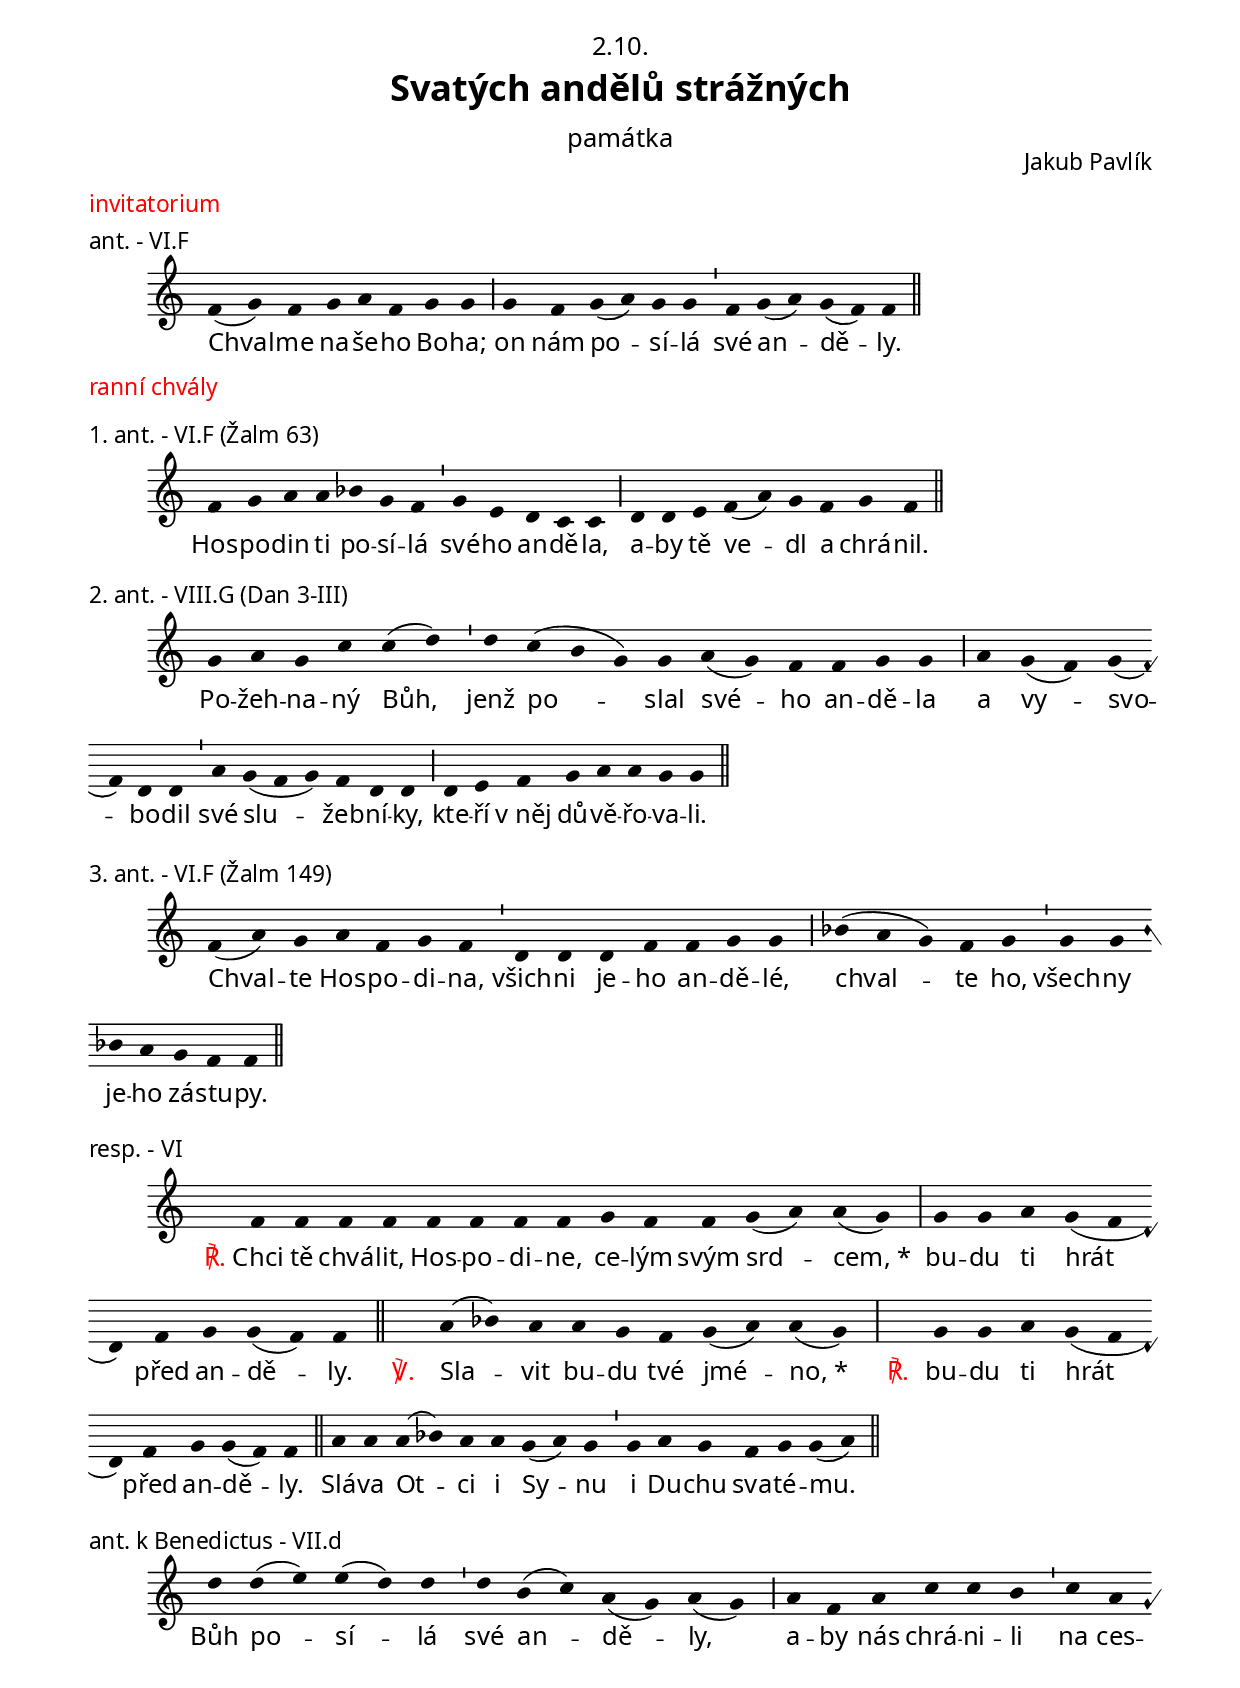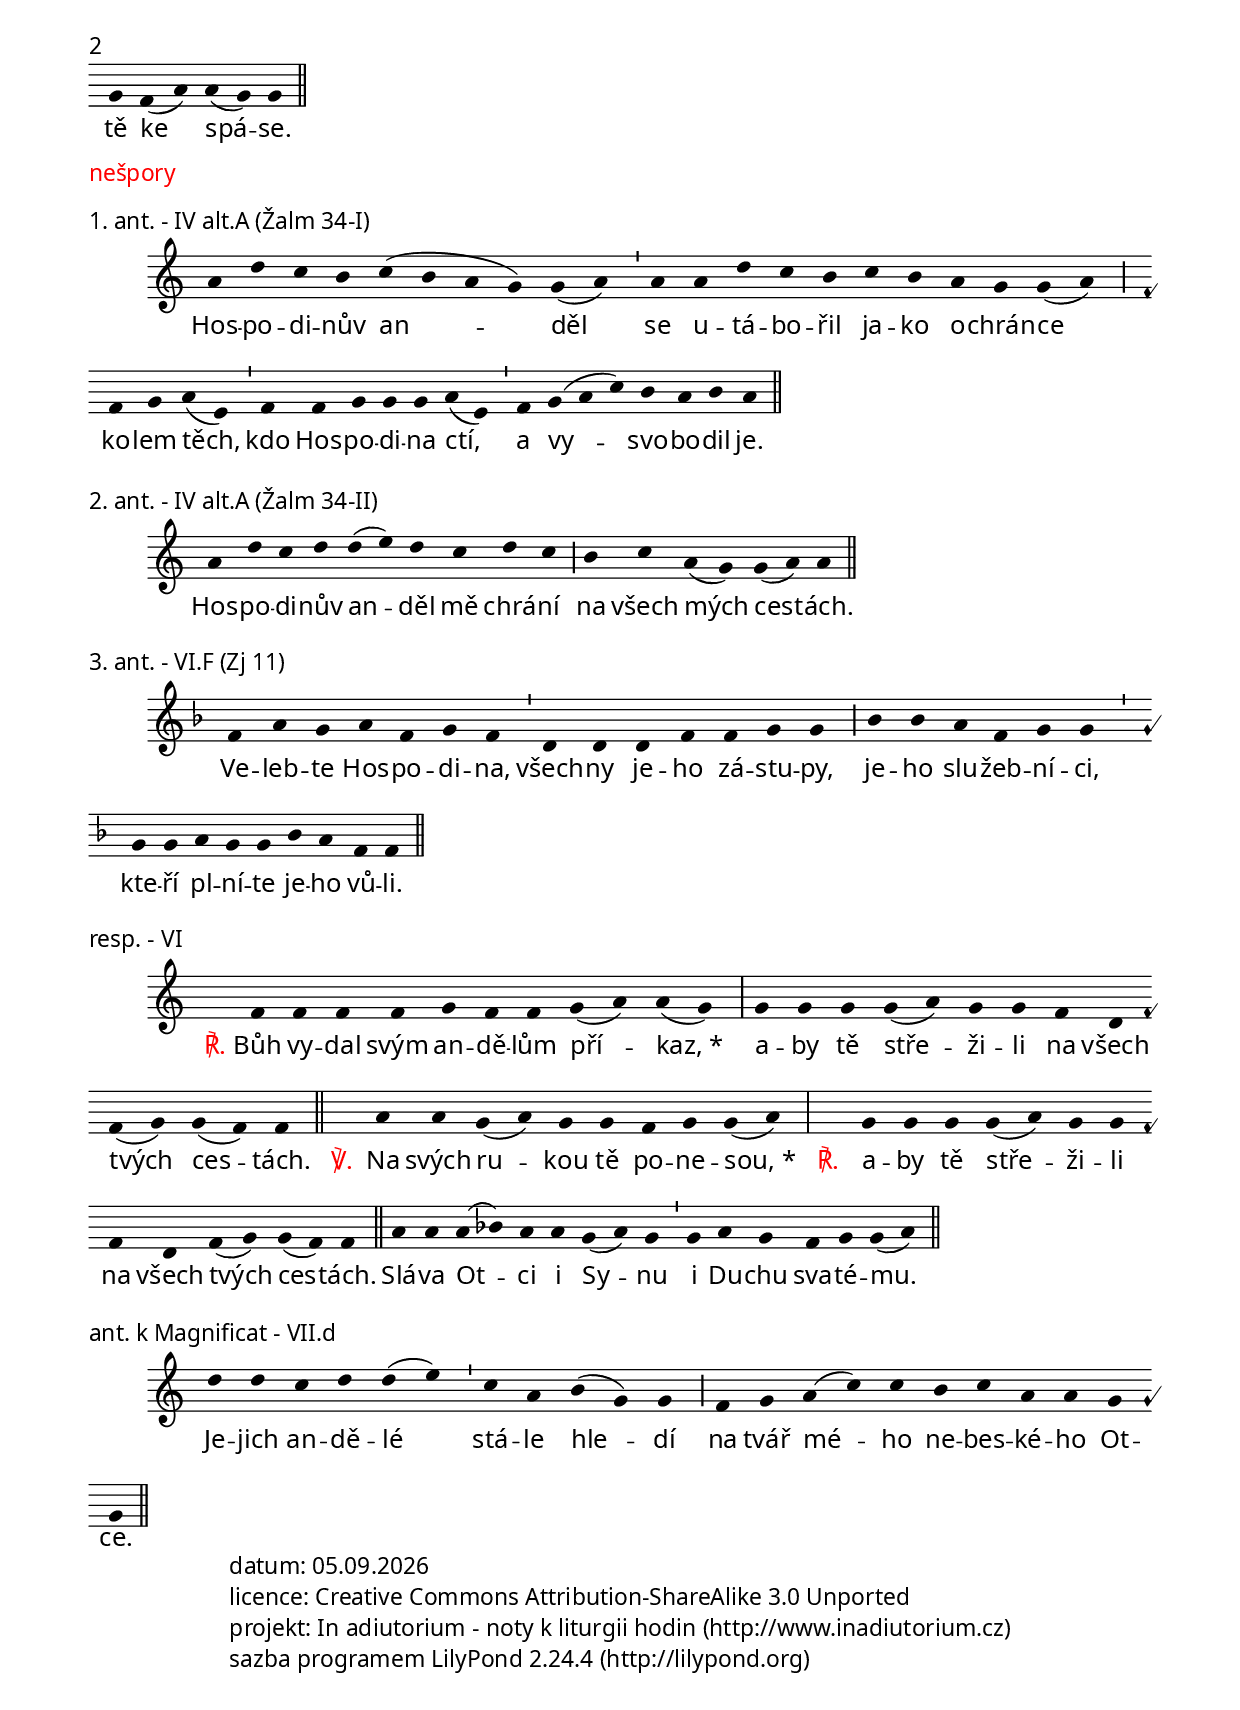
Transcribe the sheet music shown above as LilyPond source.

\version "2.15.40"

\include "../spolecne.ly"
\include "../dilyresponsorii.ly"

\header {
  title = \markup\titleSvatek
            "Svatých andělů strážných"
            památka
            2.10.
  composer = "Jakub Pavlík"
}

\markup {\nadpisHodinka {"invitatorium"}}

\score {
  \relative c' {
    \choralniRezim
    f4( g) f g a f g g \barMaior
    g f g( a) g g \barMin
    f g( a) g( f) f \barFinalis
  }
  \addlyrics {
    Chval -- me na -- še -- ho Bo -- ha;
    on nám po -- sí -- lá
    své an -- dě -- ly.
  }
  \header {
    quid = "ant."
    modus = "VI"
    differentia = "F"
    psalmus = ""
    fial = "sanktoral/0125obracenipavla.ly#invit?zacatek"
    id = "invit"
    piece = \markup {\sestavTitulekBezZalmu}
  }
}

\markup {\nadpisHodinka {"ranní chvály"}}

\score {
  \relative c' {
    \choralniRezim
    f4 g a a bes g f \barMin g e d c c \barMaior
    d d e f( a) g f g f \barFinalis
  }
  \addlyrics {
    Hos -- po -- din ti po -- sí -- lá své -- ho an -- dě -- la,
    a -- by tě ve -- dl a chrá -- nil.
  }
  \header {
    quid = "1. ant."
    modus = "VI"
    differentia = "F"
    psalmus = "Žalm 63"
    id = "rch-a1"
    piece = \markup {\sestavTitulek}
  }
}

\score {
  \relative c'' {
    \choralniRezim
    g4 a g c c( d) \barMin
    d c( b g) g a( g) f f g g \barMaior
    a g( f) g( f) d d \barMin a' g( f g) f d d \barMaior
    d e f g a a g g \barFinalis
  }
  \addlyrics {
    Po -- žeh -- na -- ný Bůh,
    jenž po -- slal své -- ho an -- dě -- la
    a vy -- svo -- bo -- dil své slu -- žeb -- ní -- ky,
    kte -- ří v_něj dů -- vě -- řo -- va -- li.
  }
  \header {
    quid = "2. ant."
    modus = "VIII"
    differentia = "G"
    psalmus = "Dan 3-III"
    id = "rch-a2"
    piece = \markup {\sestavTitulek}
  }
}

\score {
  \relative c' {
    \choralniRezim
    f4( a) g a f g f \barMin
    d d d f f g g \barMaior
    bes( a g) f g \barMin
    g g bes a g f f \barFinalis
  }
  \addlyrics {
    Chval -- te Hos -- po -- di -- na,
    všich -- ni je -- ho an -- dě -- lé,
    chval -- te ho,
    všech -- ny je -- ho zá -- stu -- py.
  }
  \header {
    quid = "3. ant."
    modus = "VI"
    differentia = "F"
    psalmus = "Žalm 149"
    id = "rch-a3"
    piece = \markup {\sestavTitulek}
  }
}

\score {
  \relative c' {
    \choralniRezim

    % R
    \neviditelna f
    f4 f f f f f f f g f f g( a) a( g) \barMax
    g g a g( f d) f g g( f) f \barFinalis
    % V
    \neviditelna a
    a4( bes) a a g f g( a) a( g) \barMax
    % R
    \neviditelna a
    g g a g( f d) f g g( f) f \barFinalis
    % Slava
    \respVIdoxologie \barFinalis
  }
  \addlyrics {
    \Response Chci tě chvá -- lit, Hos -- po -- di -- ne,
    ce -- lým svým srd -- cem,_*
    bu -- du ti hrát před an -- dě -- ly.
    \Verse Sla -- vit bu -- du tvé jmé -- no,_*
    \Response bu -- du ti hrát před an -- dě -- ly.
    \textRespDoxologie
  }
  \header {
    quid = "resp."
    modus = "VI"
    id = "rch-r"
    piece = \markup {\sestavTitulekResp}
  }
}

\score {
  \relative c'' {
    \choralniRezim
    d4 d( e) e( d) d \barMin
    d b( c) a( g) a( g) \barMaior
    a f a c c b \barMin
    c a g f( a) a( g) g \barFinalis
  }
  \addlyrics {
    Bůh po -- sí -- lá
    své an -- dě -- ly,
    a -- by nás chrá -- ni -- li
    na ces -- tě ke spá -- se.
  }
  \header {
    quid = "ant. k Benedictus"
    modus = "VII"
    differentia = "d"
    psalmus = ""
    id = "rch-aben"
    piece = \markup {\sestavTitulekBezZalmu}
  }
}

\markup {\nadpisHodinka {"nešpory"}}

\score {
  \relative c'' {
    \choralniRezim
    a4 d c b c( b a g) g( a) \barMin
    a a d c b c b a g g( a) \barMaior
    f g a( e) \barMin f f g g g a( e) \barMin
    f g( a c) b a b a \barFinalis
  }
  \addlyrics {
    Hos -- po -- di -- nův an -- děl
    se u -- tá -- bo -- řil ja -- ko o -- chrán -- ce
    ko -- lem těch, kdo Hos -- po -- di -- na ctí,
    a vy -- svo -- bo -- dil je.
  }
  \header {
    quid = "1. ant."
    modus = "IV alt"
    differentia = "A"
    psalmus = "Žalm 34-I"
    id = "ne-a1"
    piece = \markup {\sestavTitulek}
  }
}

\score {
  \relative c'' {
    \choralniRezim
    a4 d c d d( e) d c d c \barMaior
    b c a( g) g( a) a \barFinalis
  }
  \addlyrics {
    Hos -- po -- di -- nův an -- děl mě chrá -- ní
    na všech mých ces -- tách.
  }
  \header {
    quid = "2. ant."
    modus = "IV alt"
    differentia = "A"
    psalmus = "Žalm 34-II"
    id = "ne-a2"
    piece = \markup {\sestavTitulek}
  }
}

\score {
  \relative c' {
    \choralniRezim
    \key f \major
    f4 a g a f g f \barMin
    d d d f f g g \barMaior
    bes bes a f g g \barMin
    g g a g g bes a f f \barFinalis
  }
  \addlyrics {
    Ve -- leb -- te Hos -- po -- di -- na,
    všech -- ny je -- ho zá -- stu -- py,
    je -- ho slu -- žeb -- ní -- ci,
    kte -- ří pl -- ní -- te je -- ho vů -- li.
  }
  \header {
    quid = "3. ant."
    modus = "VI"
    differentia = "F"
    psalmus = "Zj 11"
    id = "ne-a3"
    fial = "sanktoral/1002andelestrazni.ly#rch-a3?jiny_text"
    piece = \markup {\sestavTitulek}
  }
}

\score {
  \relative c' {
    \choralniRezim

    % R
    \neviditelna f
    f4 f f f g f f g( a) a( g) \barMax
    g g g g( a) g g f d f( g) g( f) f \barFinalis
    % V
    \neviditelna a
    a4 a g( a) g g f g g( a) \barMax
    % R
    \neviditelna a
    g g g g( a) g g f d f( g) g( f) f \barFinalis
    % Slava
    \respVIdoxologie \barFinalis
  }
  \addlyrics {
    \Response Bůh vy -- dal svým an -- dě -- lům pří -- kaz,_*
    a -- by tě stře -- ži -- li na všech tvých ces -- tách.
    \Verse Na svých ru -- kou tě po -- ne -- sou,_*
    \Response a -- by tě stře -- ži -- li na všech tvých ces -- tách.
    \textRespDoxologie
  }
  \header {
    quid = "resp."
    modus = "VI"
    id = "ne-r"
    piece = \markup {\sestavTitulekResp}
  }
}

\score {
  \relative c'' {
    \choralniRezim
    d4 d c d d( e) \barMin
    c a b( g) g \barMaior
    f g a( c) c b c a a g g \barFinalis
  }
  \addlyrics {
    Je -- jich an -- dě -- lé
    stá -- le hle -- dí
    na tvář mé -- ho ne -- bes -- ké -- ho Ot -- ce.
  }
  \header {
    quid = "ant. k Magnificat"
    modus = "VII"
    differentia = "d"
    psalmus = ""
    id = "ne-amag"
    piece = \markup {\sestavTitulekBezZalmu}
  }
}